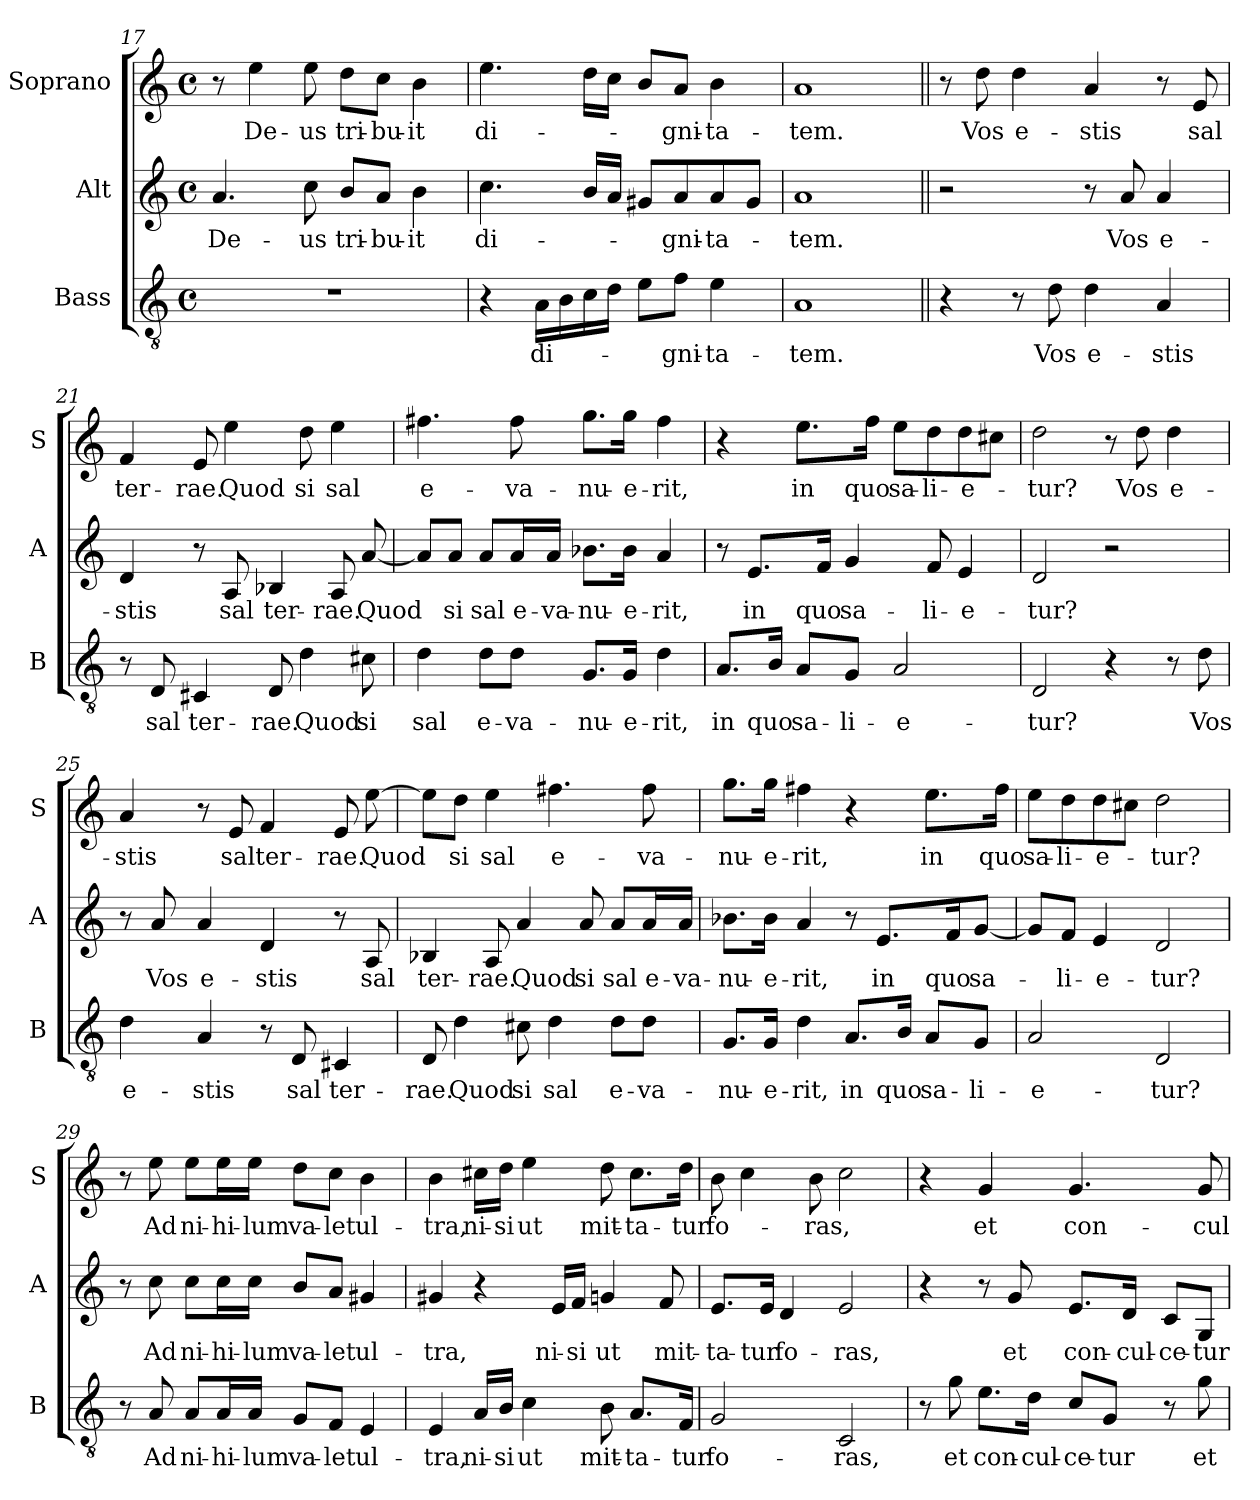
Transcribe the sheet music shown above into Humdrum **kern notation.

**kern	**text	**kern	**text	**kern	**text
*part3	*part3	*part2	*part2	*part1	*part1
*staff3	*staff3	*staff2	*staff2	*staff1	*staff1
*I"Bass	*	*I"Alt	*	*I"Soprano	*
*I'B	*	*I'A	*	*I'S	*
*clefGv2	*	*clefG2	*	*clefG2	*
*k[]	*	*k[]	*	*k[]	*
*C:	*	*C:	*	*C:	*
*M4/4	*	*M4/4	*	*M4/4	*
*met(c)	*	*met(c)	*	*met(c)	*
=17	=17	=17	=17	=17	=17
!	!	!	!LO:LY:b	!	!
1r	.	4.a/	De-	8r	.
!	!	!	!	!	!LO:LY:b
.	.	.	.	4ee\	De-
!	!	!	!LO:LY:b	!	!LO:LY:b
.	.	8cc\	-us	8ee\	-us
!	!	!	!LO:LY:b	!	!LO:LY:b
.	.	8b/L	tri-	8dd\L	tri-
!	!	!	!LO:LY:b	!	!LO:LY:b
.	.	8a/J	-bu-	8cc\J	-bu-
!	!	!	!LO:LY:b	!	!LO:LY:b
.	.	4b\	-it	4b\	-it
=18	=18	=18	=18	=18	=18
!	!	!	!LO:LY:b	!	!LO:LY:b
4r	.	4.cc\	di-	4.ee\	di-
!	!LO:LY:b	!	!	!	!
16A\LL	di-	.	.	.	.
16B\	.	.	.	.	.
16c\	.	16b/LL	.	16dd\LL	.
16d\JJ	.	16a/JJ	.	16cc\JJ	.
8e\L	.	8g#X/L	.	8b/L	.
!	!LO:LY:b	!	!LO:LY:b	!	!LO:LY:b
8f\J	-gni-	8a/	-gni-	8a/J	-gni-
!	!LO:LY:b	!	!LO:LY:b	!	!LO:LY:b
4e\	-ta-	8a/	-ta-	4b\	-ta-
.	.	8g#/J	.	.	.
!!LO:LB:g=z
=19	=19	=19	=19	=19	=19
!	!LO:LY:b	!	!LO:LY:b	!	!LO:LY:b
1A	-tem.	1a	-tem.	1a	-tem.
=20||	=20||	=20||	=20||	=20||	=20||
4r	.	2r	.	8r	.
!	!	!	!	!	!LO:LY:b
.	.	.	.	8dd\	Vos
!	!	!	!	!	!LO:LY:b
8r	.	.	.	4dd\	e-
!	!LO:LY:b	!	!	!	!
8d\	Vos	.	.	.	.
!	!LO:LY:b	!	!	!	!LO:LY:b
4d\	e-	8r	.	4a/	-stis
!	!	!	!LO:LY:b	!	!
.	.	8a/	Vos	.	.
!	!LO:LY:b	!	!LO:LY:b	!	!
4A/	-stis	4a/	e-	8r	.
!	!	!	!	!	!LO:LY:b
.	.	.	.	8e/	sal
=21	=21	=21	=21	=21	=21
!	!	!	!LO:LY:b	!	!LO:LY:b
8r	.	4d/	-stis	4f/	ter-
!	!LO:LY:b	!	!	!	!
8D/	sal	.	.	.	.
!	!LO:LY:b	!	!	!	!LO:LY:b
4C#X/	ter-	8r	.	8e/	-rae.
!	!	!	!LO:LY:b	!	!LO:LY:b
.	.	8A/	sal	4ee\	Quod
!	!LO:LY:b	!	!LO:LY:b	!	!
8D/	-rae.	4B-X/	ter-	.	.
!	!LO:LY:b	!	!	!	!LO:LY:b
4d\	Quod	.	.	8dd\	si
!	!	!	!LO:LY:b	!	!LO:LY:b
.	.	8A/	-rae.	4ee\	sal
!	!LO:LY:b	!	!LO:LY:b	!	!
8c#X\	si	[8a/	Quod	.	.
=22	=22	=22	=22	=22	=22
!	!LO:LY:b	!	!	!	!LO:LY:b
4d\	sal	8a/L]	.	4.ff#X\	e-
!	!	!	!LO:LY:b	!	!
.	.	8a/J	si	.	.
!	!LO:LY:b	!	!LO:LY:b	!	!
8d\L	e-	8a/L	sal	.	.
!	!LO:LY:b	!	!LO:LY:b	!	!LO:LY:b
8d\J	-va-	16a/L	e-	8ff#\	-va-
!	!	!	!LO:LY:b	!	!
.	.	16a/JJ	-va-	.	.
!	!LO:LY:b	!	!LO:LY:b	!	!LO:LY:b
8.G/L	-nu-	8.b-X\L	-nu-	8.gg\L	-nu-
!	!LO:LY:b	!	!LO:LY:b	!	!LO:LY:b
16G/Jk	-e-	16b-\Jk	-e-	16gg\Jk	-e-
!	!LO:LY:b	!	!LO:LY:b	!	!LO:LY:b
4d\	-rit,	4a/	-rit,	4ff#\	-rit,
!!LO:LB:g=z
=23	=23	=23	=23	=23	=23
!	!LO:LY:b	!	!	!	!
8.A/L	in	8r	.	4r	.
!	!	!	!LO:LY:b	!	!
.	.	8.e/L	in	.	.
!	!LO:LY:b	!	!	!	!
16B/Jk	quo	.	.	.	.
!	!LO:LY:b	!	!	!	!LO:LY:b
8A/L	sa-	.	.	8.ee\L	in
!	!	!	!LO:LY:b	!	!
.	.	16f/Jk	quo	.	.
!	!LO:LY:b	!	!LO:LY:b	!	!
8G/J	-li-	4g/	sa-	.	.
!	!	!	!	!	!LO:LY:b
.	.	.	.	16ff\Jk	quo
!	!LO:LY:b	!	!	!	!LO:LY:b
2A/	-e-	.	.	8ee\L	sa-
!	!	!	!LO:LY:b	!	!LO:LY:b
.	.	8f/	-li-	8dd\	-li-
!	!	!	!LO:LY:b	!	!LO:LY:b
.	.	4e/	-e-	8dd\	-e-
.	.	.	.	8cc#X\J	.
=24	=24	=24	=24	=24	=24
!	!LO:LY:b	!	!LO:LY:b	!	!LO:LY:b
2D/	-tur?	2d/	-tur?	2dd\	-tur?
4r	.	2r	.	8r	.
!	!	!	!	!	!LO:LY:b
.	.	.	.	8dd\	Vos
!	!	!	!	!	!LO:LY:b
8r	.	.	.	4dd\	e-
!	!LO:LY:b	!	!	!	!
8d\	Vos	.	.	.	.
=25	=25	=25	=25	=25	=25
!	!LO:LY:b	!	!	!	!LO:LY:b
4d\	e-	8r	.	4a/	-stis
!	!	!	!LO:LY:b	!	!
.	.	8a/	Vos	.	.
!	!LO:LY:b	!	!LO:LY:b	!	!
4A/	-stis	4a/	e-	8r	.
!	!	!	!	!	!LO:LY:b
.	.	.	.	8e/	sal
!	!	!	!LO:LY:b	!	!LO:LY:b
8r	.	4d/	-stis	4f/	ter-
!	!LO:LY:b	!	!	!	!
8D/	sal	.	.	.	.
!	!LO:LY:b	!	!	!	!LO:LY:b
4C#X/	ter-	8r	.	8e/	-rae.
!	!	!	!LO:LY:b	!	!LO:LY:b
.	.	8A/	sal	[8ee\	Quod
!!LO:PB:g=z
=26	=26	=26	=26	=26	=26
!	!LO:LY:b	!	!LO:LY:b	!	!
8D/	-rae.	4B-X/	ter-	8ee\L]	.
!	!LO:LY:b	!	!	!	!LO:LY:b
4d\	Quod	.	.	8dd\J	si
!	!	!	!LO:LY:b	!	!LO:LY:b
.	.	8A/	-rae.	4ee\	sal
!	!LO:LY:b	!	!LO:LY:b	!	!
8c#X\	si	4a/	Quod	.	.
!	!LO:LY:b	!	!	!	!LO:LY:b
4d\	sal	.	.	4.ff#X\	e-
!	!	!	!LO:LY:b	!	!
.	.	8a/	si	.	.
!	!LO:LY:b	!	!LO:LY:b	!	!
8d\L	e-	8a/L	sal	.	.
!	!LO:LY:b	!	!LO:LY:b	!	!LO:LY:b
8d\J	-va-	16a/L	e-	8ff#\	-va-
!	!	!	!LO:LY:b	!	!
.	.	16a/JJ	-va-	.	.
=27	=27	=27	=27	=27	=27
!	!LO:LY:b	!	!LO:LY:b	!	!LO:LY:b
8.G/L	-nu-	8.b-X\L	-nu-	8.gg\L	-nu-
!	!LO:LY:b	!	!LO:LY:b	!	!LO:LY:b
16G/Jk	-e-	16b-\Jk	-e-	16gg\Jk	-e-
!	!LO:LY:b	!	!LO:LY:b	!	!LO:LY:b
4d\	-rit,	4a/	-rit,	4ff#X\	-rit,
!	!LO:LY:b	!	!	!	!
8.A/L	in	8r	.	4r	.
!	!	!	!LO:LY:b	!	!
.	.	8.e/L	in	.	.
!	!LO:LY:b	!	!	!	!
16B/Jk	quo	.	.	.	.
!	!LO:LY:b	!	!	!	!LO:LY:b
8A/L	sa-	.	.	8.ee\L	in
!	!	!	!LO:LY:b	!	!
.	.	16f/k	quo	.	.
!	!LO:LY:b	!	!LO:LY:b	!	!
8G/J	-li-	[8g/J	sa-	.	.
!	!	!	!	!	!LO:LY:b
.	.	.	.	16ff#\Jk	quo
=28	=28	=28	=28	=28	=28
!	!LO:LY:b	!	!	!	!LO:LY:b
2A/	-e-	8g/L]	.	8ee\L	sa-
!	!	!	!LO:LY:b	!	!LO:LY:b
.	.	8f/J	-li-	8dd\	-li-
!	!	!	!LO:LY:b	!	!LO:LY:b
.	.	4e/	-e-	8dd\	-e-
.	.	.	.	8cc#X\J	.
!	!LO:LY:b	!	!LO:LY:b	!	!LO:LY:b
2D/	-tur?	2d/	-tur?	2dd\	-tur?
=29	=29	=29	=29	=29	=29
8r	.	8r	.	8r	.
!	!LO:LY:b	!	!LO:LY:b	!	!LO:LY:b
8A/	Ad	8cc\	Ad	8ee\	Ad
!	!LO:LY:b	!	!LO:LY:b	!	!LO:LY:b
8A/L	ni-	8cc\L	ni-	8ee\L	ni-
!	!LO:LY:b	!	!LO:LY:b	!	!LO:LY:b
16A/L	-hi-	16cc\L	-hi-	16ee\L	-hi-
!	!LO:LY:b	!	!LO:LY:b	!	!LO:LY:b
16A/JJ	-lum	16cc\JJ	-lum	16ee\JJ	-lum
!	!LO:LY:b	!	!LO:LY:b	!	!LO:LY:b
8G/L	va-	8b/L	va-	8dd\L	va-
!	!LO:LY:b	!	!LO:LY:b	!	!LO:LY:b
8F/J	-let	8a/J	-let	8cc\J	-let
!	!LO:LY:b	!	!LO:LY:b	!	!LO:LY:b
4E/	ul-	4g#X/	ul-	4b\	ul-
!!LO:LB:g=z
=30	=30	=30	=30	=30	=30
!	!LO:LY:b	!	!LO:LY:b	!	!LO:LY:b
4E/	-tra,	4g#X/	-tra,	4b\	-tra,
!	!LO:LY:b	!	!	!	!LO:LY:b
16A/LL	ni-	4r	.	16cc#X\LL	ni-
!	!LO:LY:b	!	!	!	!LO:LY:b
16B/JJ	-si	.	.	16dd\JJ	-si
!	!LO:LY:b	!	!	!	!LO:LY:b
4c\	ut	.	.	4ee\	ut
!	!	!	!LO:LY:b	!	!
.	.	16e/LL	ni-	.	.
!	!	!	!LO:LY:b	!	!
.	.	16f/JJ	-si	.	.
!	!LO:LY:b	!	!LO:LY:b	!	!LO:LY:b
8B\	mit-	4gn/	ut	8dd\	mit-
!	!LO:LY:b	!	!	!	!LO:LY:b
8.A/L	-ta-	.	.	8.cc#\L	-ta-
!	!	!	!LO:LY:b	!	!
.	.	8f/	mit-	.	.
!	!LO:LY:b	!	!	!	!LO:LY:b
16F/Jk	-tur	.	.	16dd\Jk	-tur
=31	=31	=31	=31	=31	=31
!	!LO:LY:b	!	!LO:LY:b	!	!LO:LY:b
2G/	fo-	8.e/L	-ta-	8b\	fo-
.	.	.	.	4cc\	.
!	!	!	!LO:LY:b	!	!
.	.	16e/Jk	-tur	.	.
!	!	!	!LO:LY:b	!	!
.	.	4d/	fo-	.	.
!	!	!	!	!	!LO:LY:b
.	.	.	.	8b\	-ras,
!	!LO:LY:b	!	!LO:LY:b	!	!
2C/	-ras,	2e/	-ras,	2cc\	.
=32	=32	=32	=32	=32	=32
8r	.	4r	.	4r	.
!	!LO:LY:b	!	!	!	!
8g\	et	.	.	.	.
!	!LO:LY:b	!	!	!	!LO:LY:b
8.e\L	con-	8r	.	4g/	et
!	!	!	!LO:LY:b	!	!
.	.	8g/	et	.	.
!	!LO:LY:b	!	!	!	!
16d\Jk	-cul-	.	.	.	.
!	!LO:LY:b	!	!LO:LY:b	!	!LO:LY:b
8c/L	-ce-	8.e/L	con-	4.g/	con-
!	!LO:LY:b	!	!	!	!
8G/J	-tur	.	.	.	.
!	!	!	!LO:LY:b	!	!
.	.	16d/Jk	-cul-	.	.
!	!	!	!LO:LY:b	!	!
8r	.	8c/L	-ce-	.	.
!	!LO:LY:b	!	!LO:LY:b	!	!LO:LY:b
8g\	et	8G/J	-tur	8g/	-cul-
=	=	=	=	=	=
*-	*-	*-	*-	*-	*-
